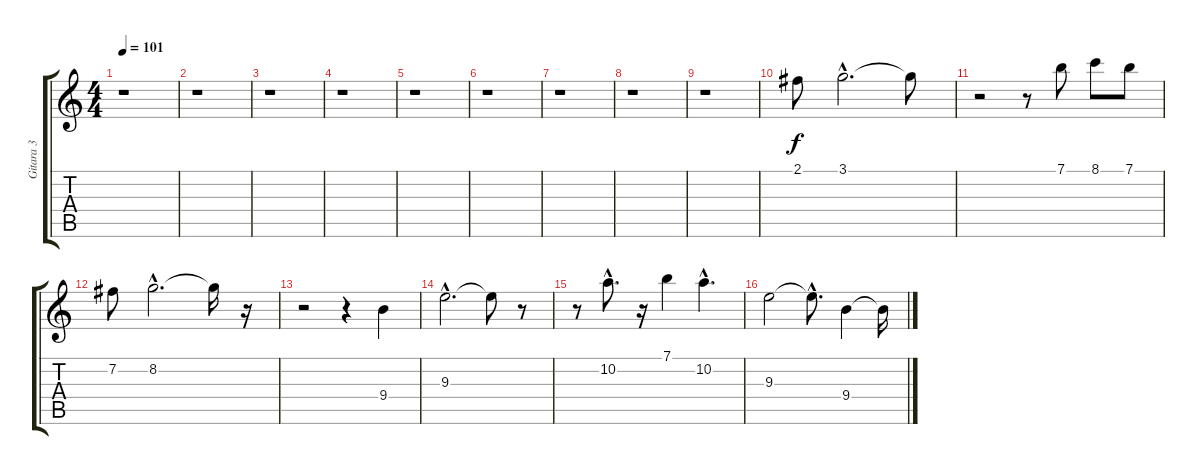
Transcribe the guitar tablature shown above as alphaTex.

\track ("Gitara 3" "Gitara 3") {instrument distortionguitar}
\staff {score tabs}
\tuning (E4 B3 G3 D3 A2 E2) {hide}
\ts (4 4)
\tempo 101
\clef g2
\ks c
r.1{dy f instrument distortionguitar} |
r.1 |
r.1 |
r.1 |
r.1 |
r.1 |
r.1 |
r.1 |
r.1 |
2.1.8 3.1{hac}.2{d} 3.1{t}.8 |
r.2 r.8 7.1.8 8.1.8 7.1.8 |
7.2.8 8.2{hac}.2{d} 8.2{t}.16 r.16 |
r.2 r.4 9.4.4 |
9.3{hac}.2{d} 9.3{t}.8 r.8 |
r.8 10.2{hac}.8{d} r.16 7.1.4 10.2{hac}.4{d} |
9.3.2 9.3{hac t}.8{d} 9.4.4 9.4{t}.16
